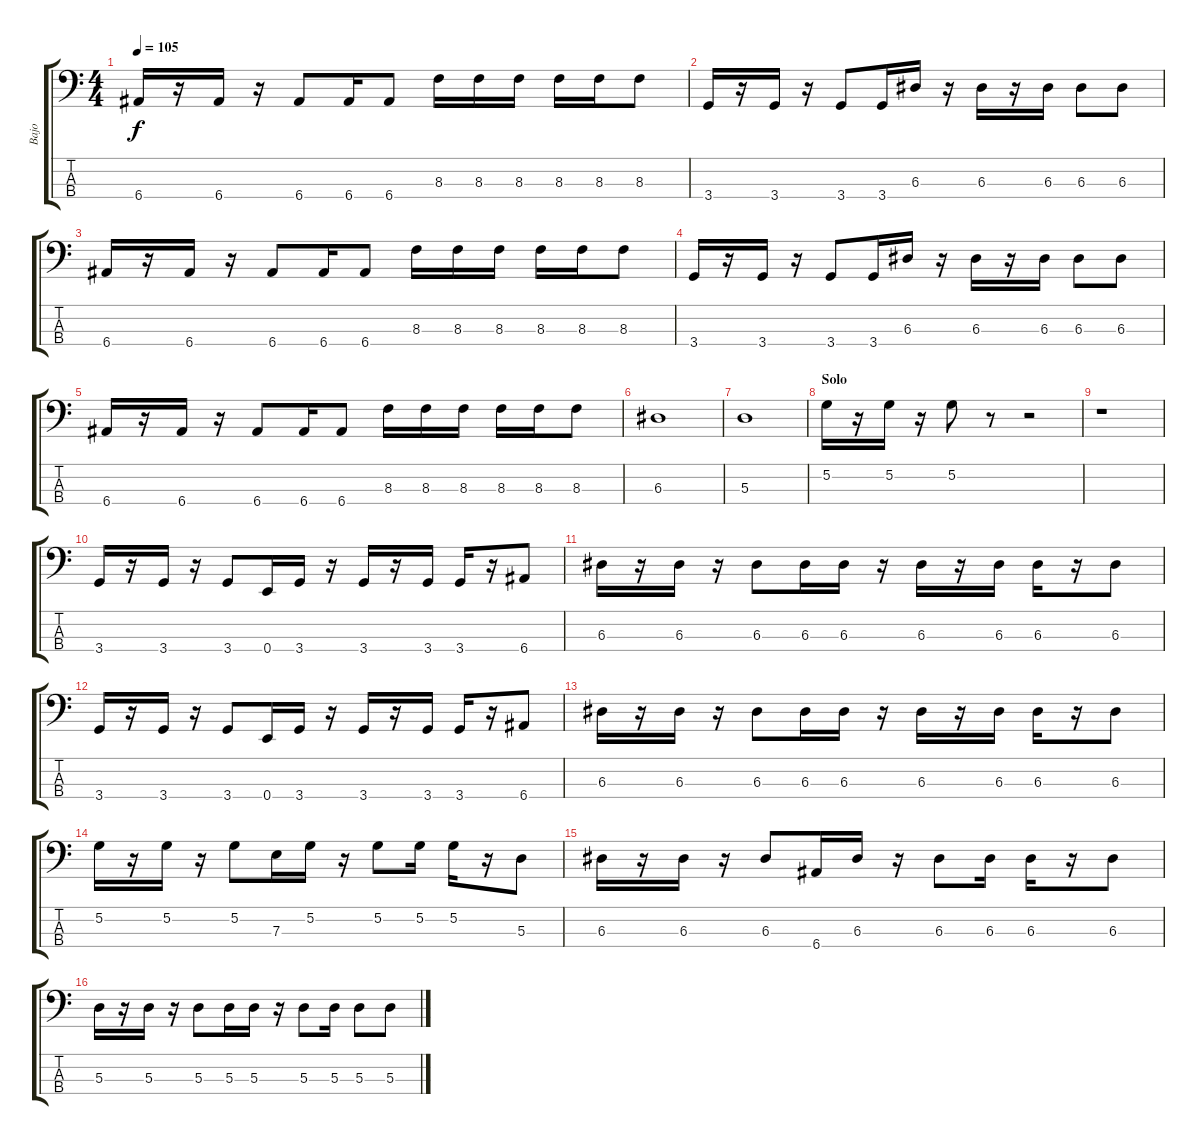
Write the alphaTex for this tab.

\track ("Bajo" "Bajo") {instrument electricbassfinger}
\staff {score tabs}
\tuning (G2 D2 A1 E1) {hide}
\ts (4 4)
\tempo 105
\clef f4
\ks c
6.4.16{dy f} r.16 6.4.16 r.16 6.4.8 6.4.16 6.4.8 8.3.16 8.3.16 8.3.16 8.3.16 8.3.16 8.3.8 |
3.4.16 r.16 3.4.16 r.16 3.4.8 3.4.16 6.3.16 r.16 6.3.16 r.16 6.3.16 6.3.8 6.3.8 |
6.4.16 r.16 6.4.16 r.16 6.4.8 6.4.16 6.4.8 8.3.16 8.3.16 8.3.16 8.3.16 8.3.16 8.3.8 |
3.4.16 r.16 3.4.16 r.16 3.4.8 3.4.16 6.3.16 r.16 6.3.16 r.16 6.3.16 6.3.8 6.3.8 |
6.4.16 r.16 6.4.16 r.16 6.4.8 6.4.16 6.4.8 8.3.16 8.3.16 8.3.16 8.3.16 8.3.16 8.3.8 |
6.3.1 |
5.3.1 |
\section ("" "Solo")
5.2.16 r.16 5.2.16 r.16 5.2.8 r.8 r.2 |
r.1 |
3.4.16 r.16 3.4.16 r.16 3.4.8 0.4.16 3.4.16 r.16 3.4.16 r.16 3.4.16 3.4.16 r.16 6.4.8 |
6.3.16 r.16 6.3.16 r.16 6.3.8 6.3.16 6.3.16 r.16 6.3.16 r.16 6.3.16 6.3.16 r.16 6.3.8 |
3.4.16 r.16 3.4.16 r.16 3.4.8 0.4.16 3.4.16 r.16 3.4.16 r.16 3.4.16 3.4.16 r.16 6.4.8 |
6.3.16 r.16 6.3.16 r.16 6.3.8 6.3.16 6.3.16 r.16 6.3.16 r.16 6.3.16 6.3.16 r.16 6.3.8 |
5.2.16 r.16 5.2.16 r.16 5.2.8 7.3.16 5.2.16 r.16 5.2.8 5.2.16 5.2.16 r.16 5.3.8 |
6.3.16 r.16 6.3.16 r.16 6.3.8 6.4.16 6.3.16 r.16 6.3.8 6.3.16 6.3.16 r.16 6.3.8 |
5.3.16 r.16 5.3.16 r.16 5.3.8 5.3.16 5.3.16 r.16 5.3.8 5.3.16 5.3.8 5.3{ss}.8
